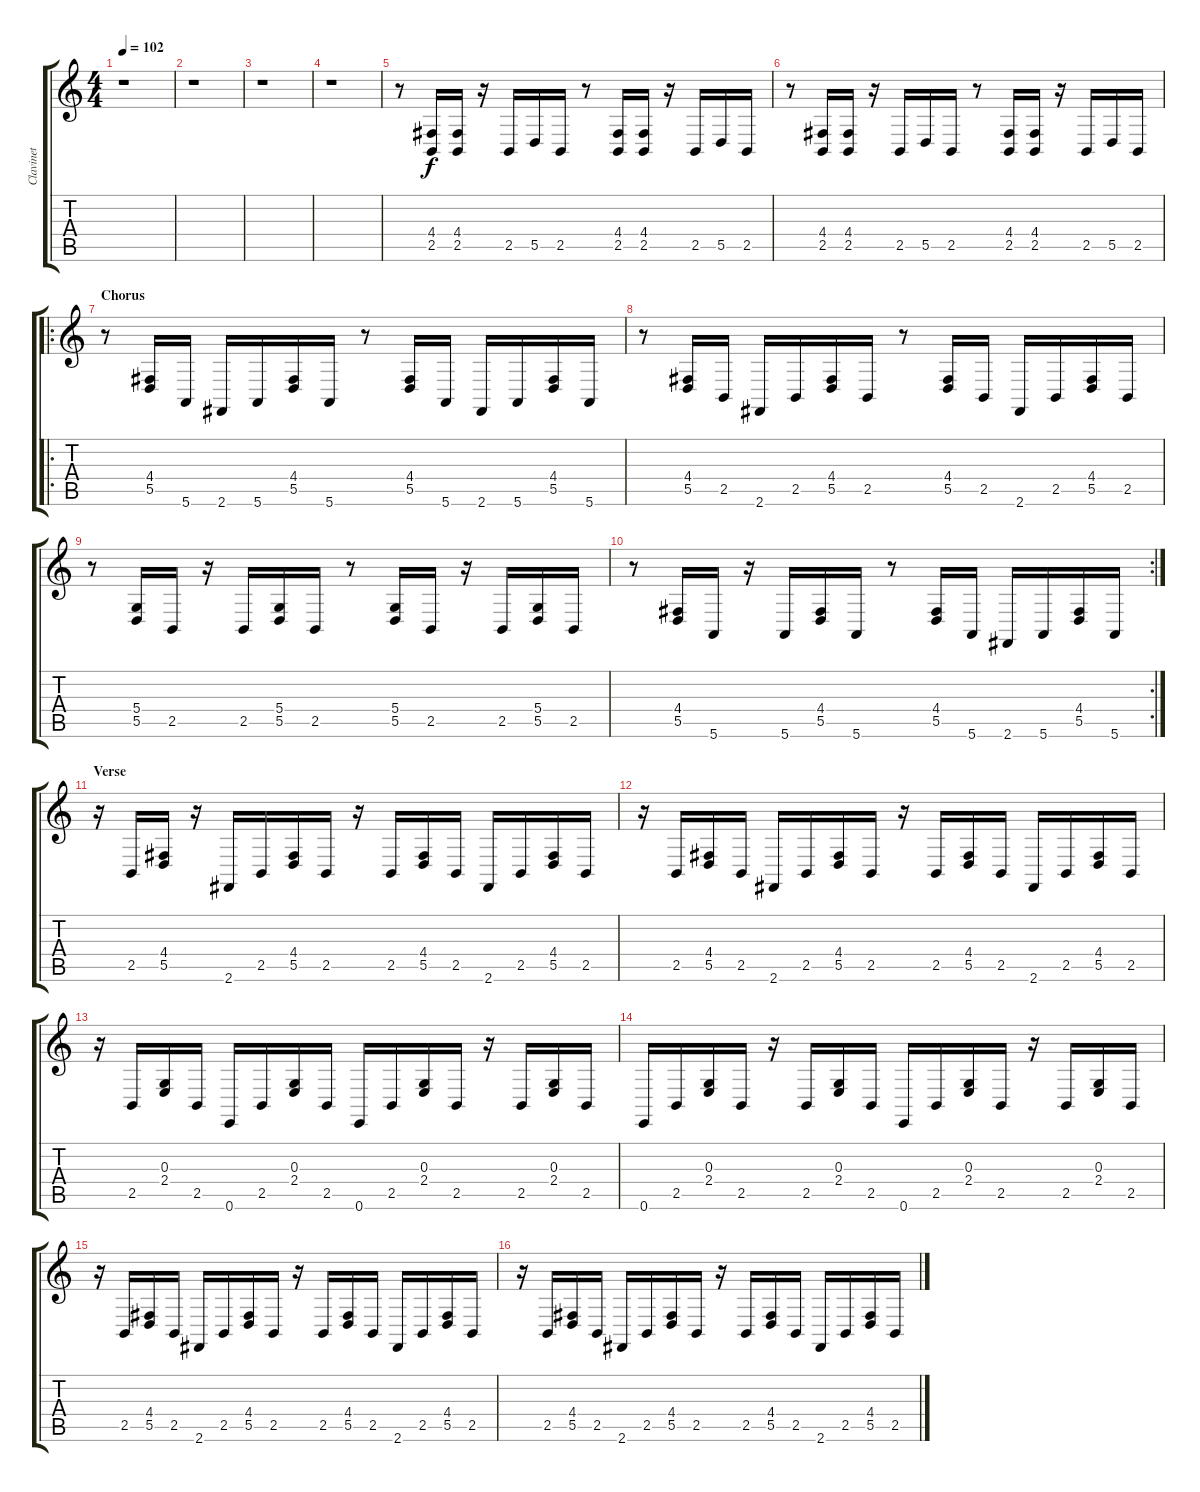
\track ("Clavinet" "Clavinet") {instrument clavinet}
\staff {score tabs}
\tuning (E4 B3 G3 D3 A2 E2) {hide}
\ts (4 4)
\tempo 102
\clef g2
\ks c
r.1{dy f instrument clavinet} |
r.1 |
r.1 |
r.1 |
r.8 (4.4 2.5).16 (4.4 2.5).16 r.16 2.5.16 5.5.16 2.5.16 r.8 (4.4 2.5).16 (4.4 2.5).16 r.16 2.5.16 5.5.16 2.5.16 |
r.8 (4.4 2.5).16 (4.4 2.5).16 r.16 2.5.16 5.5.16 2.5.16 r.8 (4.4 2.5).16 (4.4 2.5).16 r.16 2.5.16 5.5.16 2.5.16 |
\ro
\section ("" "Chorus")
r.8 (4.4 5.5).16 5.6.16 2.6.16 5.6.16 (4.4 5.5).16 5.6.16 r.8 (4.4 5.5).16 5.6.16 2.6.16 5.6.16 (4.4 5.5).16 5.6.16 |
r.8 (4.4 5.5).16 2.5.16 2.6.16 2.5.16 (4.4 5.5).16 2.5.16 r.8 (4.4 5.5).16 2.5.16 2.6.16 2.5.16 (4.4 5.5).16 2.5.16 |
r.8 (5.4 5.5).16 2.5.16 r.16 2.5.16 (5.4 5.5).16 2.5.16 r.8 (5.4 5.5).16 2.5.16 r.16 2.5.16 (5.4 5.5).16 2.5.16 |
\rc 2
r.8 (4.4 5.5).16 5.6.16 r.16 5.6.16 (4.4 5.5).16 5.6.16 r.8 (4.4 5.5).16 5.6.16 2.6.16 5.6.16 (4.4 5.5).16 5.6.16 |
\section ("" "Verse")
r.16 2.5.16 (4.4 5.5).16 r.16 2.6.16 2.5.16 (4.4 5.5).16 2.5.16 r.16 2.5.16 (4.4 5.5).16 2.5.16 2.6.16 2.5.16 (4.4 5.5).16 2.5.16 |
r.16 2.5.16 (4.4 5.5).16 2.5.16 2.6.16 2.5.16 (4.4 5.5).16 2.5.16 r.16 2.5.16 (4.4 5.5).16 2.5.16 2.6.16 2.5.16 (4.4 5.5).16 2.5.16 |
r.16 2.5.16 (0.3 2.4).16 2.5.16 0.6.16 2.5.16 (0.3 2.4).16 2.5.16 0.6.16 2.5.16 (0.3 2.4).16 2.5.16 r.16 2.5.16 (0.3 2.4).16 2.5.16 |
0.6.16 2.5.16 (0.3 2.4).16 2.5.16 r.16 2.5.16 (0.3 2.4).16 2.5.16 0.6.16 2.5.16 (0.3 2.4).16 2.5.16 r.16 2.5.16 (0.3 2.4).16 2.5.16 |
r.16 2.5.16 (4.4 5.5).16 2.5.16 2.6.16 2.5.16 (4.4 5.5).16 2.5.16 r.16 2.5.16 (4.4 5.5).16 2.5.16 2.6.16 2.5.16 (4.4 5.5).16 2.5.16 |
r.16 2.5.16 (4.4 5.5).16 2.5.16 2.6.16 2.5.16 (4.4 5.5).16 2.5.16 r.16 2.5.16 (4.4 5.5).16 2.5.16 2.6.16 2.5.16 (4.4 5.5).16 2.5.16
